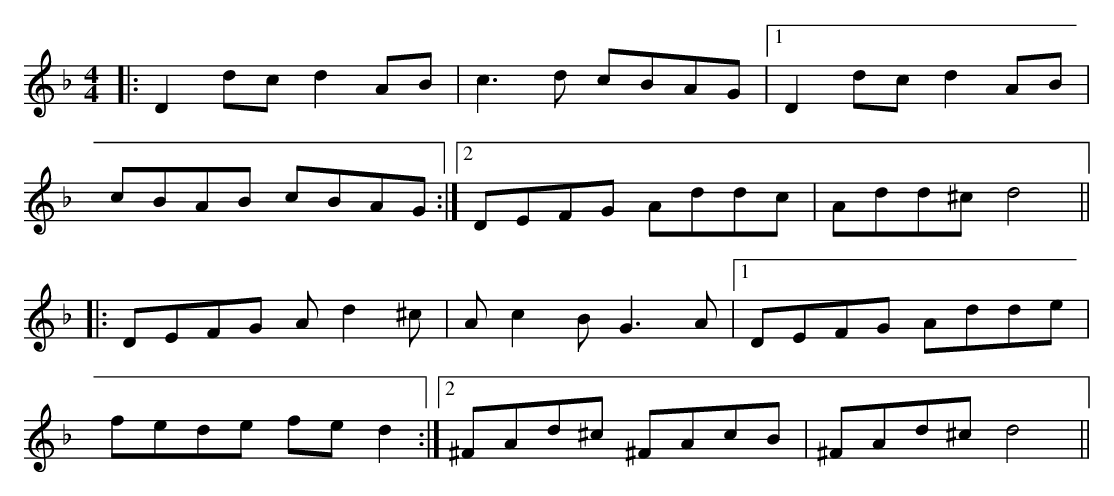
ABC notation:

X:1
M:4/4
K:Dmin
|:D2dc d2AB|c3d cBAG|1 D2dc d2AB|
cBAB cBAG:|2 DEFG Addc|Add^c d4||
|:DEFG Ad2^c|Ac2B G3A|1 DEFG Adde|
fede fed2:|2 ^FAd^c ^FAcB|^FAd^c d4||
